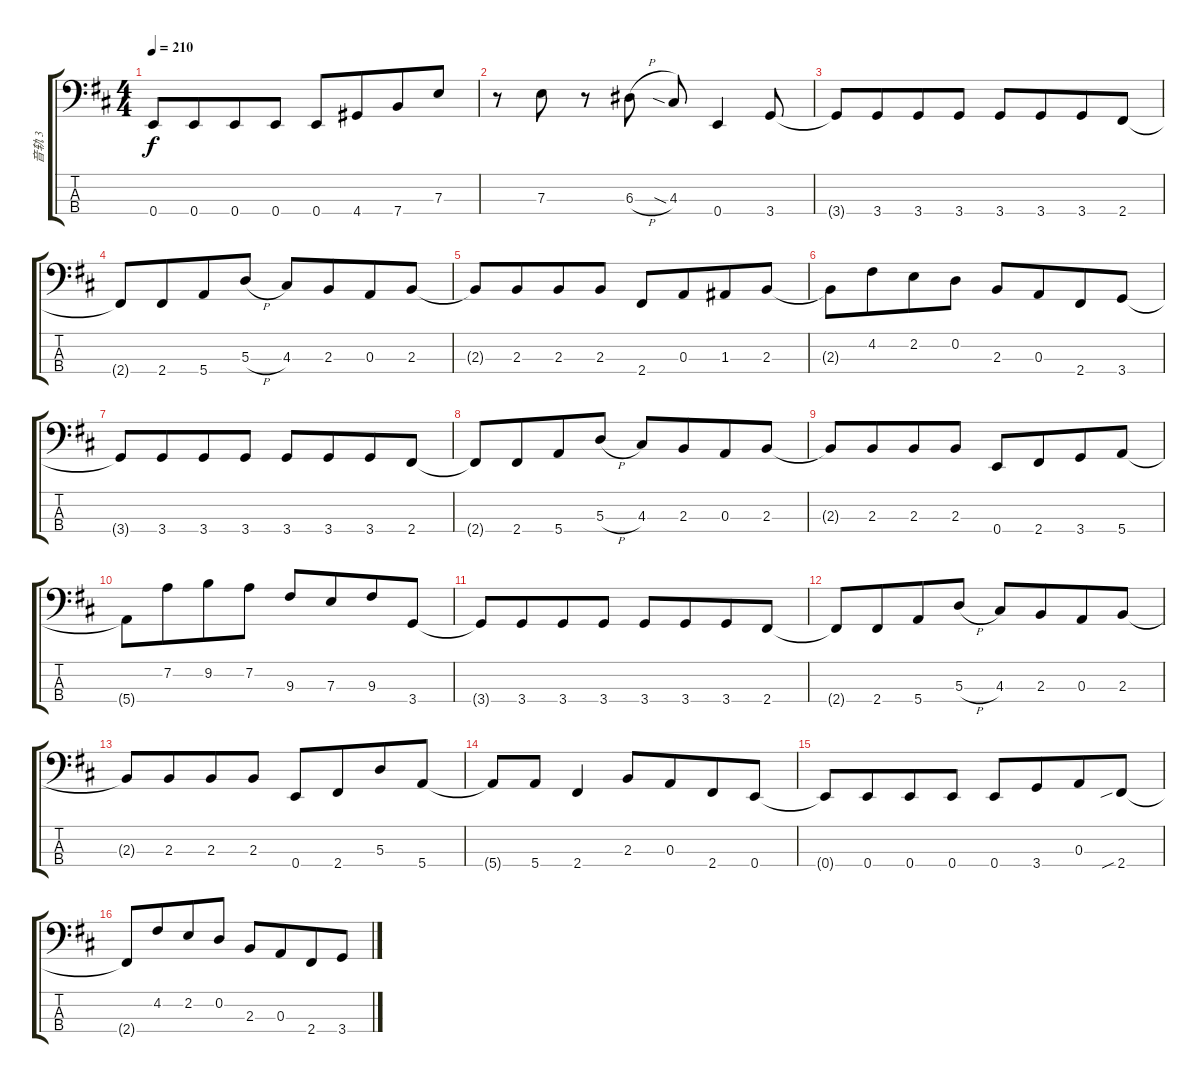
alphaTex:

\track ("音轨 3" "音轨 3") {instrument electricbassfinger}
\staff {score tabs}
\tuning (G2 D2 A1 E1) {hide}
\ts (4 4)
\tempo 210
\clef f4
\ks d
0.4{t}.8{dy f} 0.4.8{beam merge} 0.4.8 0.4.8 0.4.8 4.4.8{beam merge} 7.4.8 7.3.8 |
r.8 7.3.8 r.8 6.3{h}.8 4.3{sia}.8 0.4.4 3.4.8 |
3.4{t}.8 3.4.8{beam merge} 3.4.8 3.4.8 3.4.8 3.4.8{beam merge} 3.4.8 2.4.8 |
2.4{t}.8 2.4.8{beam merge} 5.4.8 5.3{h}.8 4.3.8 2.3.8{beam merge} 0.3.8 2.3.8 |
2.3{t}.8 2.3.8{beam merge} 2.3.8 2.3.8 2.4.8 0.3.8{beam merge} 1.3.8 2.3.8 |
2.3{t}.8 4.2.8{beam merge} 2.2.8 0.2.8 2.3.8 0.3.8{beam merge} 2.4.8 3.4.8 |
3.4{t}.8 3.4.8{beam merge} 3.4.8 3.4.8 3.4.8 3.4.8{beam merge} 3.4.8 2.4.8 |
2.4{t}.8 2.4.8{beam merge} 5.4.8 5.3{h}.8 4.3.8 2.3.8{beam merge} 0.3.8 2.3.8 |
2.3{t}.8 2.3.8{beam merge} 2.3.8 2.3.8 0.4.8 2.4.8{beam merge} 3.4.8 5.4.8 |
5.4{t}.8 7.2.8{beam merge} 9.2.8 7.2.8 9.3.8 7.3.8{beam merge} 9.3.8 3.4.8 |
3.4{t}.8 3.4.8{beam merge} 3.4.8 3.4.8 3.4.8 3.4.8{beam merge} 3.4.8 2.4.8 |
2.4{t}.8 2.4.8{beam merge} 5.4.8 5.3{h}.8 4.3.8 2.3.8{beam merge} 0.3.8 2.3.8 |
2.3{t}.8 2.3.8{beam merge} 2.3.8 2.3.8 0.4.8 2.4.8{beam merge} 5.3.8 5.4.8 |
5.4{t}.8 5.4.8 2.4.4 2.3.8 0.3.8{beam merge} 2.4.8 0.4.8 |
0.4{t}.8 0.4.8{beam merge} 0.4.8 0.4.8 0.4.8 3.4.8{beam merge} 0.3.8 2.4{sib}.8 |
2.4{t}.8 4.2.8{beam merge} 2.2.8 0.2.8 2.3.8 0.3.8{beam merge} 2.4.8 3.4.8
